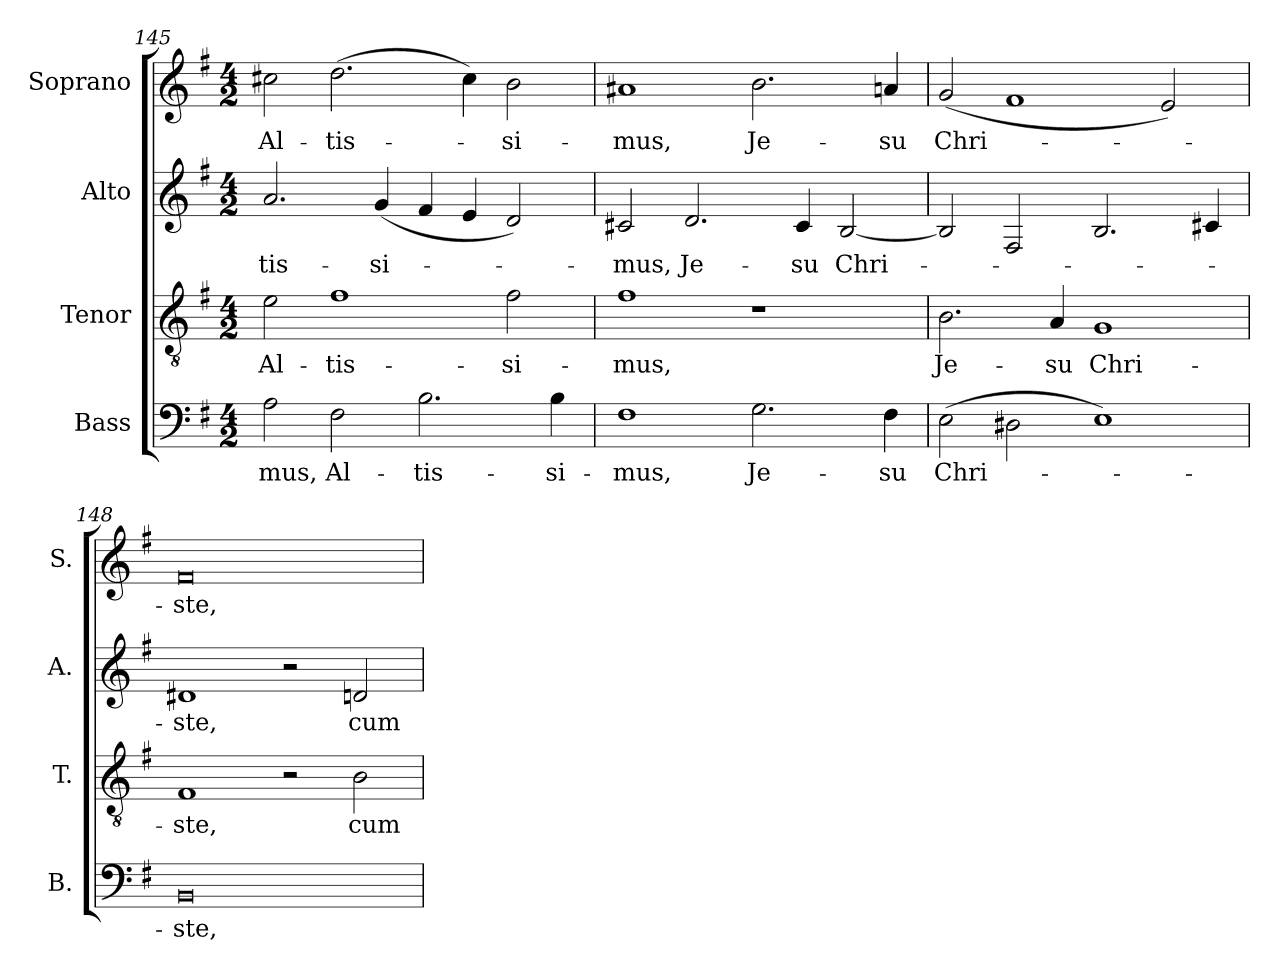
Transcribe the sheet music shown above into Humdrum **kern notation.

**kern	**text	**kern	**text	**kern	**text	**kern	**text
*part4	*part4	*part3	*part3	*part2	*part2	*part1	*part1
*staff4	*staff4	*staff3	*staff3	*staff2	*staff2	*staff1	*staff1
*I"Bass	*	*I"Tenor	*	*I"Alto	*	*I"Soprano	*
*I'B.	*	*I'T.	*	*I'A.	*	*I'S.	*
*clefF4	*	*clefGv2	*	*clefG2	*	*clefG2	*
*	*	*ITrd7c12	*	*	*	*	*
*k[f#]	*	*k[f#]	*	*k[f#]	*	*k[f#]	*
*G:	*	*G:	*	*G:	*	*G:	*
*M4/2	*	*M4/2	*	*M4/2	*	*M4/2	*
=145	=145	=145	=145	=145	=145	=145	=145
!	!LO:LY:b:color=#000000	!	!	!	!	!	!
!	!	!	!LO:LY:b:color=#000000	!	!	!	!
!	!	!	!	!	!LO:LY:b:color=#000000	!	!
!	!	!	!	!	!	!	!LO:LY:b:color=#000000
2Ai\	-mus,	2Ei\	Al-	2.ai/	-tis-	2cc#Xi\	Al-
!	!LO:LY:b:color=#000000	!	!	!	!	!	!
!	!	!	!LO:LY:b:color=#000000	!	!	!	!
!	!	!	!	!	!	!	!LO:LY:b:color=#000000
2F#i\	Al-	1F#i	-tis-	.	.	(2.ddi\	-tis-
!	!	!	!	!	!LO:LY:b:color=#000000	!	!
.	.	.	.	(4gi/	-si-	.	.
!	!LO:LY:b:color=#000000	!	!	!	!	!	!
2.Bi\	-tis-	.	.	4f#i/	.	.	.
.	.	.	.	4ei/	.	4cc#i\)	.
!	!	!	!LO:LY:b:color=#000000	!	!	!	!
!	!	!	!	!	!	!	!LO:LY:b:color=#000000
.	.	2F#i\	-si-	2di/)	.	2bi\	-si-
!	!LO:LY:b:color=#000000	!	!	!	!	!	!
4Bi\	-si-	.	.	.	.	.	.
=146	=146	=146	=146	=146	=146	=146	=146
!	!LO:LY:b:color=#000000	!	!	!	!	!	!
!	!	!	!LO:LY:b:color=#000000	!	!	!	!
!	!	!	!	!	!LO:LY:b:color=#000000	!	!
!	!	!	!	!	!	!	!LO:LY:b:color=#000000
1F#i	-mus,	1F#i	-mus,	2c#Xi/	-mus,	1a#Xi	-mus,
!	!	!	!	!	!LO:LY:b:color=#000000	!	!
.	.	.	.	2.di/	Je-	.	.
!	!LO:LY:b:color=#000000	!	!	!	!	!	!
!	!	!	!	!	!	!	!LO:LY:b:color=#000000
2.Gi\	Je-	1r	.	.	.	2.bi\	Je-
!	!	!	!	!	!LO:LY:b:color=#000000	!	!
.	.	.	.	4c#i/	-su	.	.
!	!	!	!	!	!LO:LY:b:color=#000000	!	!
.	.	.	.	[2Bi/	Chri-	.	.
!	!LO:LY:b:color=#000000	!	!	!	!	!	!
!	!	!	!	!	!	!	!LO:LY:b:color=#000000
4F#i\	-su	.	.	.	.	4ani/	-su
!!LO:LB:g=z
=147	=147	=147	=147	=147	=147	=147	=147
!	!LO:LY:b:color=#000000	!	!	!	!	!	!
!	!	!	!LO:LY:b:color=#000000	!	!	!	!
!	!	!	!	!	!	!	!LO:LY:b:color=#000000
(2Ei\	Chri-	2.BBi\	Je-	2Bi/]	.	(2gi/	Chri-
2D#Xi\	.	.	.	2F#i/	.	1f#i	.
!	!	!	!LO:LY:b:color=#000000	!	!	!	!
.	.	4AAi/	-su	.	.	.	.
!	!	!	!LO:LY:b:color=#000000	!	!	!	!
1Ei)	.	1GGi	Chri-	2.Bi/	.	.	.
.	.	.	.	.	.	2ei/)	.
.	.	.	.	4c#Xi/	.	.	.
=148	=148	=148	=148	=148	=148	=148	=148
!	!LO:LY:b:color=#000000	!	!	!	!	!	!
!	!	!	!LO:LY:b:color=#000000	!	!	!	!
!	!	!	!	!	!LO:LY:b:color=#000000	!	!
!	!	!	!	!	!	!	!LO:LY:b:color=#000000
0BBi	-ste,	1FF#i	-ste,	1d#Xi	-ste,	0f#i	-ste,
.	.	2r	.	2r	.	.	.
!	!	!	!LO:LY:b:color=#000000	!	!	!	!
!	!	!	!	!	!LO:LY:b:color=#000000	!	!
.	.	2BBi\	cum	2dni/	cum	.	.
=	=	=	=	=	=	=	=
*-	*-	*-	*-	*-	*-	*-	*-
